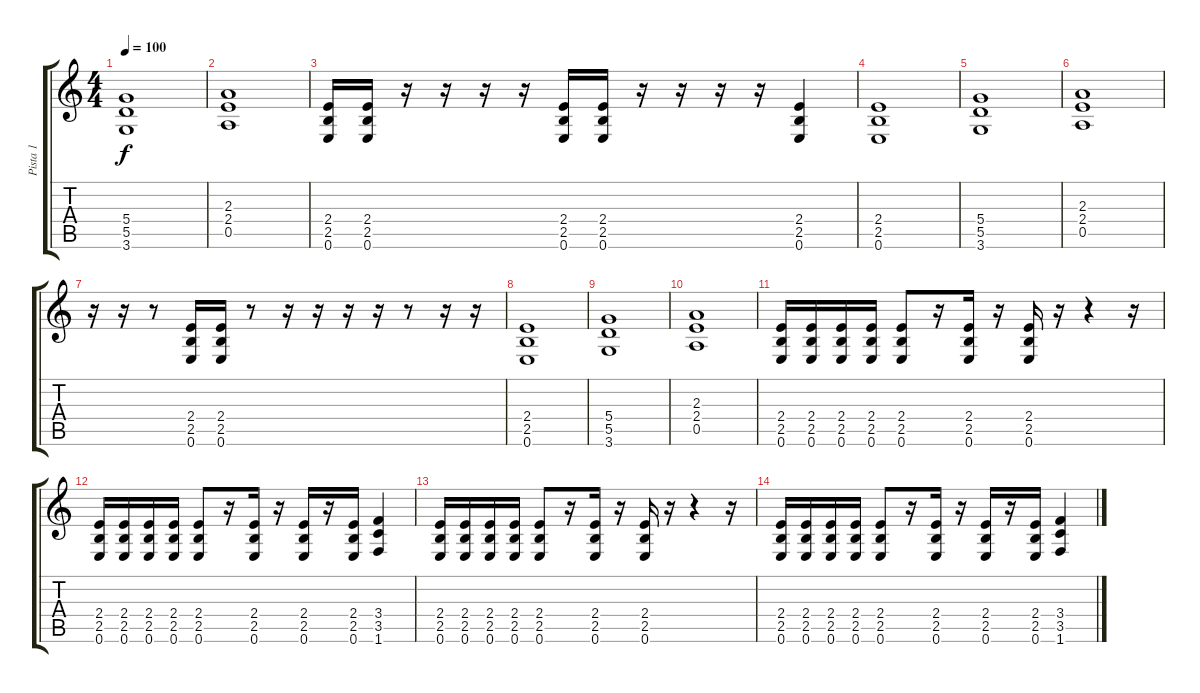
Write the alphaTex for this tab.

\track ("Pista 1" "Pista 1") {instrument distortionguitar}
\staff {score tabs}
\tuning (E4 B3 G3 D3 A2 E2) {hide}
\ts (4 4)
\tempo 100
\clef g2
\ks c
(5.4 5.5 3.6).1{dy f} |
(2.3 2.4 0.5).1 |
(2.4 2.5 0.6).16 (2.4 2.5 0.6).16 r.16 r.16{beam merge} r.16 r.16 (2.4 2.5 0.6).16 (2.4 2.5 0.6).16 r.16 r.16 r.16 r.16 (2.4 2.5 0.6).4 |
(2.4 2.5 0.6).1 |
(5.4 5.5 3.6).1 |
(2.3 2.4 0.5).1 |
r.16 r.16 r.8 (2.4 2.5 0.6).16 (2.4 2.5 0.6).16 r.8 r.16 r.16 r.16 r.16 r.8 r.16 r.16 |
(2.4 2.5 0.6).1 |
(5.4 5.5 3.6).1 |
(2.3 2.4 0.5).1 |
(2.4 2.5 0.6).16{volume 0} (2.4 2.5 0.6).16 (2.4 2.5 0.6).16 (2.4 2.5 0.6).16 (2.4 2.5 0.6).8 r.16 (2.4 2.5 0.6).16 r.16 (2.4 2.5 0.6).16 r.16 r.4 r.16 |
(2.4 2.5 0.6).16 (2.4 2.5 0.6).16 (2.4 2.5 0.6).16 (2.4 2.5 0.6).16 (2.4 2.5 0.6).8 r.16 (2.4 2.5 0.6).16 r.16 (2.4 2.5 0.6).16 r.16 (2.4 2.5 0.6).16 (3.4 3.5 1.6).4 |
(2.4 2.5 0.6).16 (2.4 2.5 0.6).16 (2.4 2.5 0.6).16 (2.4 2.5 0.6).16 (2.4 2.5 0.6).8 r.16 (2.4 2.5 0.6).16 r.16 (2.4 2.5 0.6).16 r.16 r.4 r.16 |
(2.4 2.5 0.6).16 (2.4 2.5 0.6).16 (2.4 2.5 0.6).16 (2.4 2.5 0.6).16 (2.4 2.5 0.6).8 r.16 (2.4 2.5 0.6).16 r.16 (2.4 2.5 0.6).16 r.16 (2.4 2.5 0.6).16 (3.4 3.5 1.6).4
